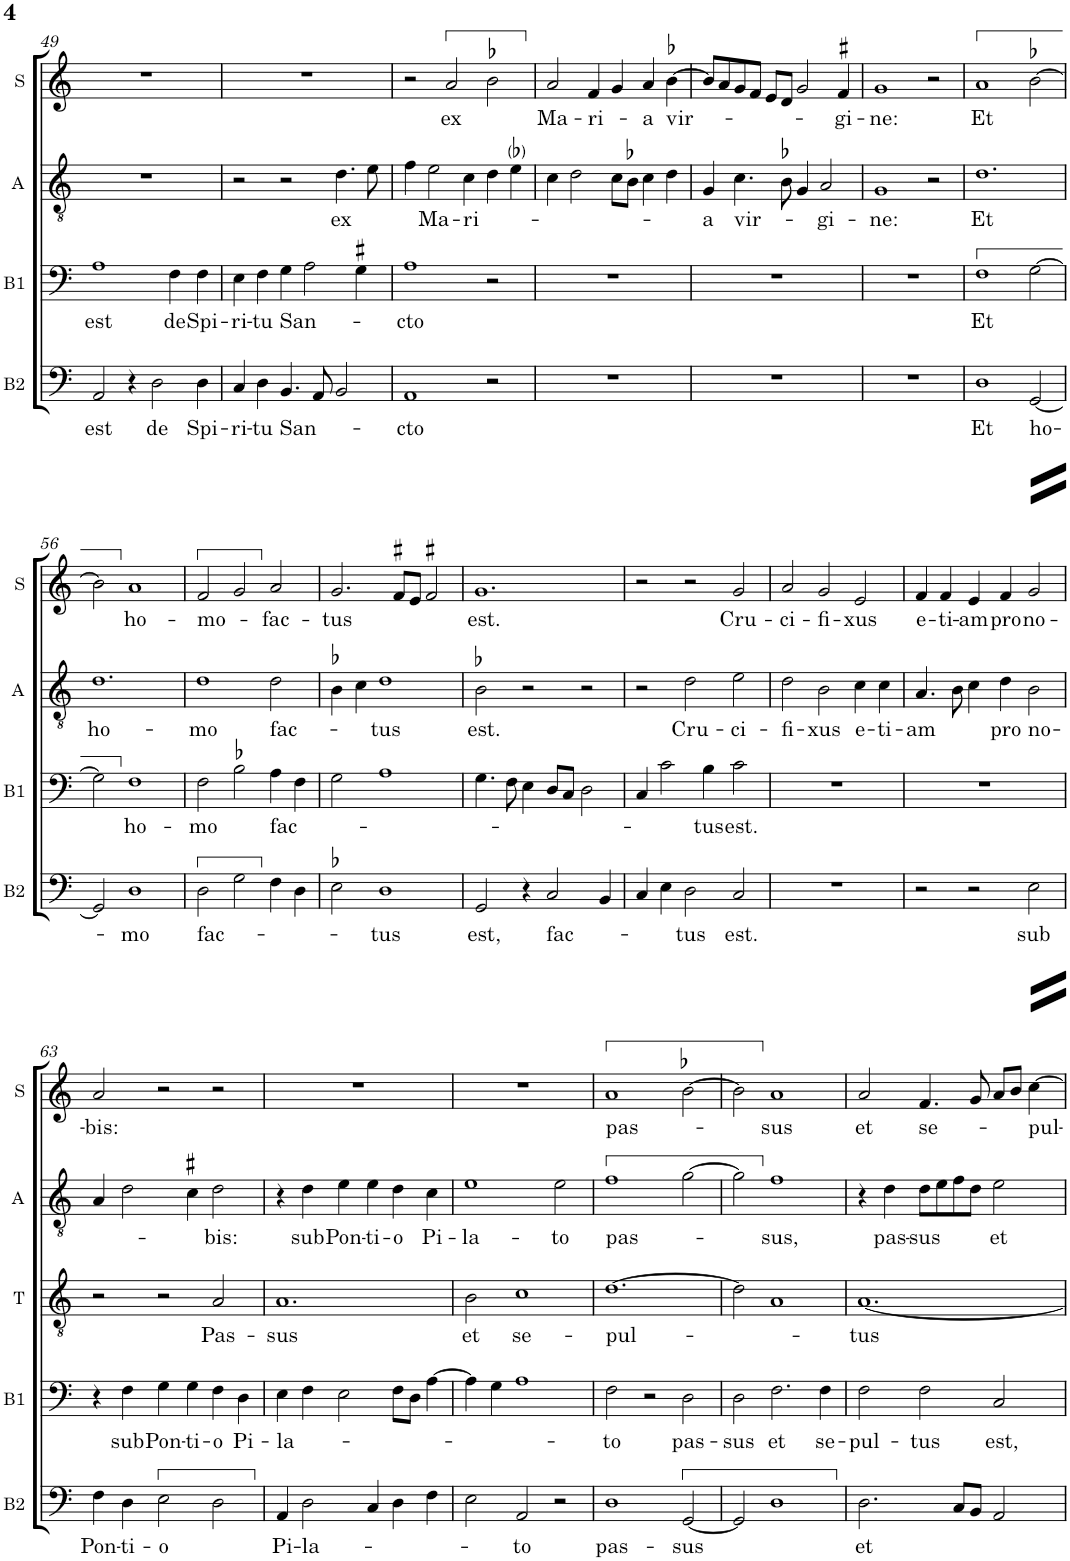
**kern	**text	**kern	**text	**kern	**text	**kern	**text	**kern	**text
*part5	*part5	*part4	*part4	*part3	*part3	*part2	*part2	*part1	*part1
*staff5	*staff5	*staff4	*staff4	*staff3	*staff3	*staff2	*staff2	*staff1	*staff1
*I"B2	*	*I"B1	*	*I"T	*	*I"A	*	*I"S	*
*I'B2	*	*I'B1	*	*I'T	*	*I'A	*	*I'S	*
!!LO:PB:g=z
*clefF4	*	*clefF4	*	*clefGv2	*	*clefGv2	*	*clefG2	*
*k[]	*	*k[]	*	*k[]	*	*k[]	*	*k[]	*
*M3/2	*	*M3/2	*	*M3/2	*	*M3/2	*	*M3/2	*
=49	=49	=49	=49	=49	=49	=49	=49	=49	=49
!	!LO:LY:b	!	!LO:LY:b	!	!	!	!	!	!
2AA/	est	1A	est	1.r	.	1.r	.	1.r	.
4r	.	.	.	.	.	.	.	.	.
!	!LO:LY:b	!	!	!	!	!	!	!	!
2D\	de	.	.	.	.	.	.	.	.
!	!	!	!LO:LY:b	!	!	!	!	!	!
.	.	4F\	de	.	.	.	.	.	.
!	!LO:LY:b	!	!LO:LY:b	!	!	!	!	!	!
4D\	Spi-	4F\	Spi-	.	.	.	.	.	.
=50	=50	=50	=50	=50	=50	=50	=50	=50	=50
!	!LO:LY:b	!	!LO:LY:b	!	!	!	!	!	!
4C/	-ri-	4E\	-ri-	1.r	.	2r	.	1.r	.
!	!LO:LY:b	!	!LO:LY:b	!	!	!	!	!	!
4D\	-tu	4F\	-tu	.	.	.	.	.	.
!	!LO:LY:b	!	!LO:LY:b	!	!	!	!	!	!
4.BB/	San-	4G\	San-	.	.	2r	.	.	.
.	.	2A\	.	.	.	.	.	.	.
8AA/	.	.	.	.	.	.	.	.	.
!	!	!	!	!	!	!	!LO:LY:b	!	!
2BB/	.	.	.	.	.	4.d\	ex	.	.
.	.	4G#X\	.	.	.	.	.	.	.
.	.	.	.	.	.	8e\	.	.	.
=51	=51	=51	=51	=51	=51	=51	=51	=51	=51
!	!LO:LY:b	!	!LO:LY:b	!	!	!	!	!	!
1AA	-cto	1A	-cto	1.r	.	4f\	.	2r	.
!	!	!	!	!	!	!	!LO:LY:b	!	!
.	.	.	.	.	.	2e\	Ma-	.	.
!	!	!	!	!	!	!	!	!	!LO:LY:b
.	.	.	.	.	.	.	.	2a/	ex
!	!	!	!	!	!	!	!LO:LY:b	!	!
.	.	.	.	.	.	4c\	-ri-	.	.
2r	.	2r	.	.	.	4d\	.	2b-X\	.
.	.	.	.	.	.	4e-i\	.	.	.
=52	=52	=52	=52	=52	=52	=52	=52	=52	=52
!	!	!	!	!	!	!	!	!	!LO:LY:b
1.r	.	1.r	.	1.r	.	4c\	.	2a/	Ma-
.	.	.	.	.	.	2d\	.	.	.
!	!	!	!	!	!	!	!	!	!LO:LY:b
.	.	.	.	.	.	.	.	4f/	-ri-
.	.	.	.	.	.	8c\L	.	4g/	.
.	.	.	.	.	.	8B-X\J	.	.	.
!	!	!	!	!	!	!	!	!	!LO:LY:b
.	.	.	.	.	.	4c\	.	4a/	-a
!	!	!	!	!	!	!	!	!	!LO:LY:b
.	.	.	.	.	.	4d\	.	[4b-X\	vir-
=53	=53	=53	=53	=53	=53	=53	=53	=53	=53
!	!	!	!	!	!	!	!LO:LY:b	!	!
1.r	.	1.r	.	1.r	.	4G/	-a	8b-/L]	.
.	.	.	.	.	.	.	.	8a/	.
!	!	!	!	!	!	!	!LO:LY:b	!	!
.	.	.	.	.	.	4.c\	vir-	8g/	.
.	.	.	.	.	.	.	.	8f/J	.
.	.	.	.	.	.	.	.	8e/L	.
.	.	.	.	.	.	8B-X\	.	8d/J	.
.	.	.	.	.	.	4G/	.	2g/	.
!	!	!	!	!	!	!	!LO:LY:b	!	!
.	.	.	.	.	.	2A/	-gi-	.	.
!	!	!	!	!	!	!	!	!	!LO:LY:b
.	.	.	.	.	.	.	.	4f#X/	-gi-
=54	=54	=54	=54	=54	=54	=54	=54	=54	=54
!	!	!	!	!	!	!	!LO:LY:b	!	!LO:LY:b
1.r	.	1.r	.	1.r	.	1G	-ne:	1g	-ne:
.	.	.	.	.	.	2r	.	2r	.
=55	=55	=55	=55	=55	=55	=55	=55	=55	=55
!	!LO:LY:b	!	!LO:LY:b	!	!	!	!LO:LY:b	!	!LO:LY:b
1D	Et	1F	Et	1.r	.	1.d	Et	1a	Et
!	!LO:LY:b	!	!	!	!	!	!	!	!
[2GG/	ho-	[2G\	.	.	.	.	.	[2b-X\	.
!!LO:LB:g=z
=56	=56	=56	=56	=56	=56	=56	=56	=56	=56
!	!	!	!	!	!	!	!LO:LY:b	!	!
2GG/]	.	2G\]	.	1.r	.	1.d	ho-	2b-\]	.
!	!LO:LY:b	!	!LO:LY:b	!	!	!	!	!	!LO:LY:b
1D	-mo	1F	ho-	.	.	.	.	1a	ho-
=57	=57	=57	=57	=57	=57	=57	=57	=57	=57
!	!LO:LY:b	!	!LO:LY:b	!	!	!	!LO:LY:b	!	!LO:LY:b
2D\	fac-	2F\	-mo	1.r	.	1d	-mo	2f/	-mo-
2G\	.	2B-X\	.	.	.	.	.	2g/	.
!	!	!	!LO:LY:b	!	!	!	!LO:LY:b	!	!LO:LY:b
4F\	.	4A\	fac-	.	.	2d\	fac-	2a/	-fac-
4D\	.	4F\	.	.	.	.	.	.	.
=58	=58	=58	=58	=58	=58	=58	=58	=58	=58
!	!	!	!	!	!	!	!	!	!LO:LY:b
2E-X\	.	2G\	.	1.r	.	4B-X\	.	2.g/	-tus
.	.	.	.	.	.	4c\	.	.	.
!	!LO:LY:b	!	!	!	!	!	!LO:LY:b	!	!
1D	-tus	1A	.	.	.	1d	-tus	.	.
.	.	.	.	.	.	.	.	8f#X/L	.
.	.	.	.	.	.	.	.	8e/J	.
.	.	.	.	.	.	.	.	2f#X/	.
=59	=59	=59	=59	=59	=59	=59	=59	=59	=59
!	!LO:LY:b	!	!	!	!	!	!LO:LY:b	!	!LO:LY:b
2GG/	est,	4.G\	.	1.r	.	2B-X\	est.	1.g	est.
.	.	8F\	.	.	.	.	.	.	.
4r	.	4E\	.	.	.	2r	.	.	.
!	!LO:LY:b	!	!	!	!	!	!	!	!
2C/	fac-	8D/L	.	.	.	.	.	.	.
.	.	8C/J	.	.	.	.	.	.	.
.	.	2D\	.	.	.	2r	.	.	.
4BB/	.	.	.	.	.	.	.	.	.
=60	=60	=60	=60	=60	=60	=60	=60	=60	=60
4C/	.	4C/	.	1.r	.	2r	.	2r	.
4E\	.	2c\	.	.	.	.	.	.	.
!	!LO:LY:b	!	!	!	!	!	!LO:LY:b	!	!
2D\	-tus	.	.	.	.	2d\	Cru-	2r	.
!	!	!	!LO:LY:b	!	!	!	!	!	!
.	.	4B\	-tus	.	.	.	.	.	.
!	!LO:LY:b	!	!LO:LY:b	!	!	!	!LO:LY:b	!	!LO:LY:b
2C/	est.	2c\	est.	.	.	2e\	-ci-	2g/	Cru-
=61	=61	=61	=61	=61	=61	=61	=61	=61	=61
!	!	!	!	!	!	!	!LO:LY:b	!	!LO:LY:b
1.r	.	1.r	.	1.r	.	2d\	-fi-	2a/	-ci-
!	!	!	!	!	!	!	!LO:LY:b	!	!LO:LY:b
.	.	.	.	.	.	2B\	-xus	2g/	-fi-
!	!	!	!	!	!	!	!LO:LY:b	!	!LO:LY:b
.	.	.	.	.	.	4c\	e-	2e/	-xus
!	!	!	!	!	!	!	!LO:LY:b	!	!
.	.	.	.	.	.	4c\	-ti-	.	.
=62	=62	=62	=62	=62	=62	=62	=62	=62	=62
!	!	!	!	!	!	!	!LO:LY:b	!	!LO:LY:b
2r	.	1.r	.	1.r	.	4.A/	-am	4f/	e-
!	!	!	!	!	!	!	!	!	!LO:LY:b
.	.	.	.	.	.	.	.	4f/	-ti-
.	.	.	.	.	.	8B\	.	.	.
!	!	!	!	!	!	!	!	!	!LO:LY:b
2r	.	.	.	.	.	4c\	.	4e/	-am
!	!	!	!	!	!	!	!LO:LY:b	!	!LO:LY:b
.	.	.	.	.	.	4d\	pro	4f/	pro
!	!LO:LY:b	!	!	!	!	!	!LO:LY:b	!	!LO:LY:b
2E\	sub	.	.	.	.	2B\	no-	2g/	no-
!!LO:LB:g=z
=63	=63	=63	=63	=63	=63	=63	=63	=63	=63
!	!LO:LY:b	!	!	!	!	!	!	!	!LO:LY:b
4F\	Pon-	4r	.	2r	.	4A/	.	2a/	-bis:
!	!LO:LY:b	!	!LO:LY:b	!	!	!	!	!	!
4D\	-ti-	4F\	sub	.	.	2d\	.	.	.
!	!LO:LY:b	!	!LO:LY:b	!	!	!	!	!	!
2E\	-o	4G\	Pon-	2r	.	.	.	2r	.
!	!	!	!LO:LY:b	!	!	!	!	!	!
.	.	4G\	-ti-	.	.	4c#X\	.	.	.
!	!	!	!LO:LY:b	!	!LO:LY:b	!	!LO:LY:b	!	!
2D\	.	4F\	-o	2A/	Pas-	2d\	-bis:	2r	.
!	!	!	!LO:LY:b	!	!	!	!	!	!
.	.	4D\	Pi-	.	.	.	.	.	.
=64	=64	=64	=64	=64	=64	=64	=64	=64	=64
!	!LO:LY:b	!	!LO:LY:b	!	!LO:LY:b	!	!	!	!
4AA/	Pi-	4E\	-la-	1.A	-sus	4r	.	1.r	.
!	!LO:LY:b	!	!	!	!	!	!LO:LY:b	!	!
2D\	-la-	4F\	.	.	.	4d\	sub	.	.
!	!	!	!	!	!	!	!LO:LY:b	!	!
.	.	2E\	.	.	.	4e\	Pon-	.	.
!	!	!	!	!	!	!	!LO:LY:b	!	!
4C/	.	.	.	.	.	4e\	-ti-	.	.
!	!	!	!	!	!	!	!LO:LY:b	!	!
4D\	.	8F\L	.	.	.	4d\	-o	.	.
.	.	8D\J	.	.	.	.	.	.	.
!	!	!	!	!	!	!	!LO:LY:b	!	!
4F\	.	[4A\	.	.	.	4c\	Pi-	.	.
=65	=65	=65	=65	=65	=65	=65	=65	=65	=65
!	!	!	!	!	!LO:LY:b	!	!LO:LY:b	!	!
2E\	.	4A\]	.	2B\	et	1e	-la-	1.r	.
.	.	4G\	.	.	.	.	.	.	.
!	!LO:LY:b	!	!	!	!LO:LY:b	!	!	!	!
2AA/	-to	1A	.	1c	se-	.	.	.	.
!	!	!	!	!	!	!	!LO:LY:b	!	!
2r	.	.	.	.	.	2e\	-to	.	.
=66	=66	=66	=66	=66	=66	=66	=66	=66	=66
!	!LO:LY:b	!	!LO:LY:b	!	!LO:LY:b	!	!LO:LY:b	!	!LO:LY:b
1D	pas-	2F\	-to	[1.d	-pul-	1f	pas-	1a	pas-
.	.	2r	.	.	.	.	.	.	.
!	!LO:LY:b	!	!LO:LY:b	!	!	!	!	!	!
[2GG/	-sus	2D\	pas-	.	.	[2g\	.	[2b-X\	.
=67	=67	=67	=67	=67	=67	=67	=67	=67	=67
!	!	!	!LO:LY:b	!	!	!	!	!	!
2GG/]	.	2D\	-sus	2d\]	.	2g\]	.	2b-\]	.
!	!	!	!LO:LY:b	!	!	!	!LO:LY:b	!	!LO:LY:b
1D	.	2.F\	et	1A	.	1f	-sus,	1a	-sus
!	!	!	!LO:LY:b	!	!	!	!	!	!
.	.	4F\	se-	.	.	.	.	.	.
=68	=68	=68	=68	=68	=68	=68	=68	=68	=68
!	!LO:LY:b	!	!LO:LY:b	!	!LO:LY:b	!	!	!	!LO:LY:b
2.D\	et	2F\	-pul-	[1.A	-tus	4r	.	2a/	et
!	!	!	!	!	!	!	!LO:LY:b	!	!
.	.	.	.	.	.	4d\	pas-	.	.
!	!	!	!LO:LY:b	!	!	!	!LO:LY:b	!	!LO:LY:b
.	.	2F\	-tus	.	.	8d\L	-sus	4.f/	se-
.	.	.	.	.	.	8e\	.	.	.
8C/L	.	.	.	.	.	8f\	.	.	.
8BB/J	.	.	.	.	.	8d\J	.	8g/	.
!	!	!	!LO:LY:b	!	!	!	!LO:LY:b	!	!
2AA/	.	2C/	est,	.	.	2e\	et	8a/L	.
.	.	.	.	.	.	.	.	8b/J	.
!	!	!	!	!	!	!	!	!	!LO:LY:b
.	.	.	.	.	.	.	.	[4cc\	-pul-
=	=	=	=	=	=	=	=	=	=
*-	*-	*-	*-	*-	*-	*-	*-	*-	*-
